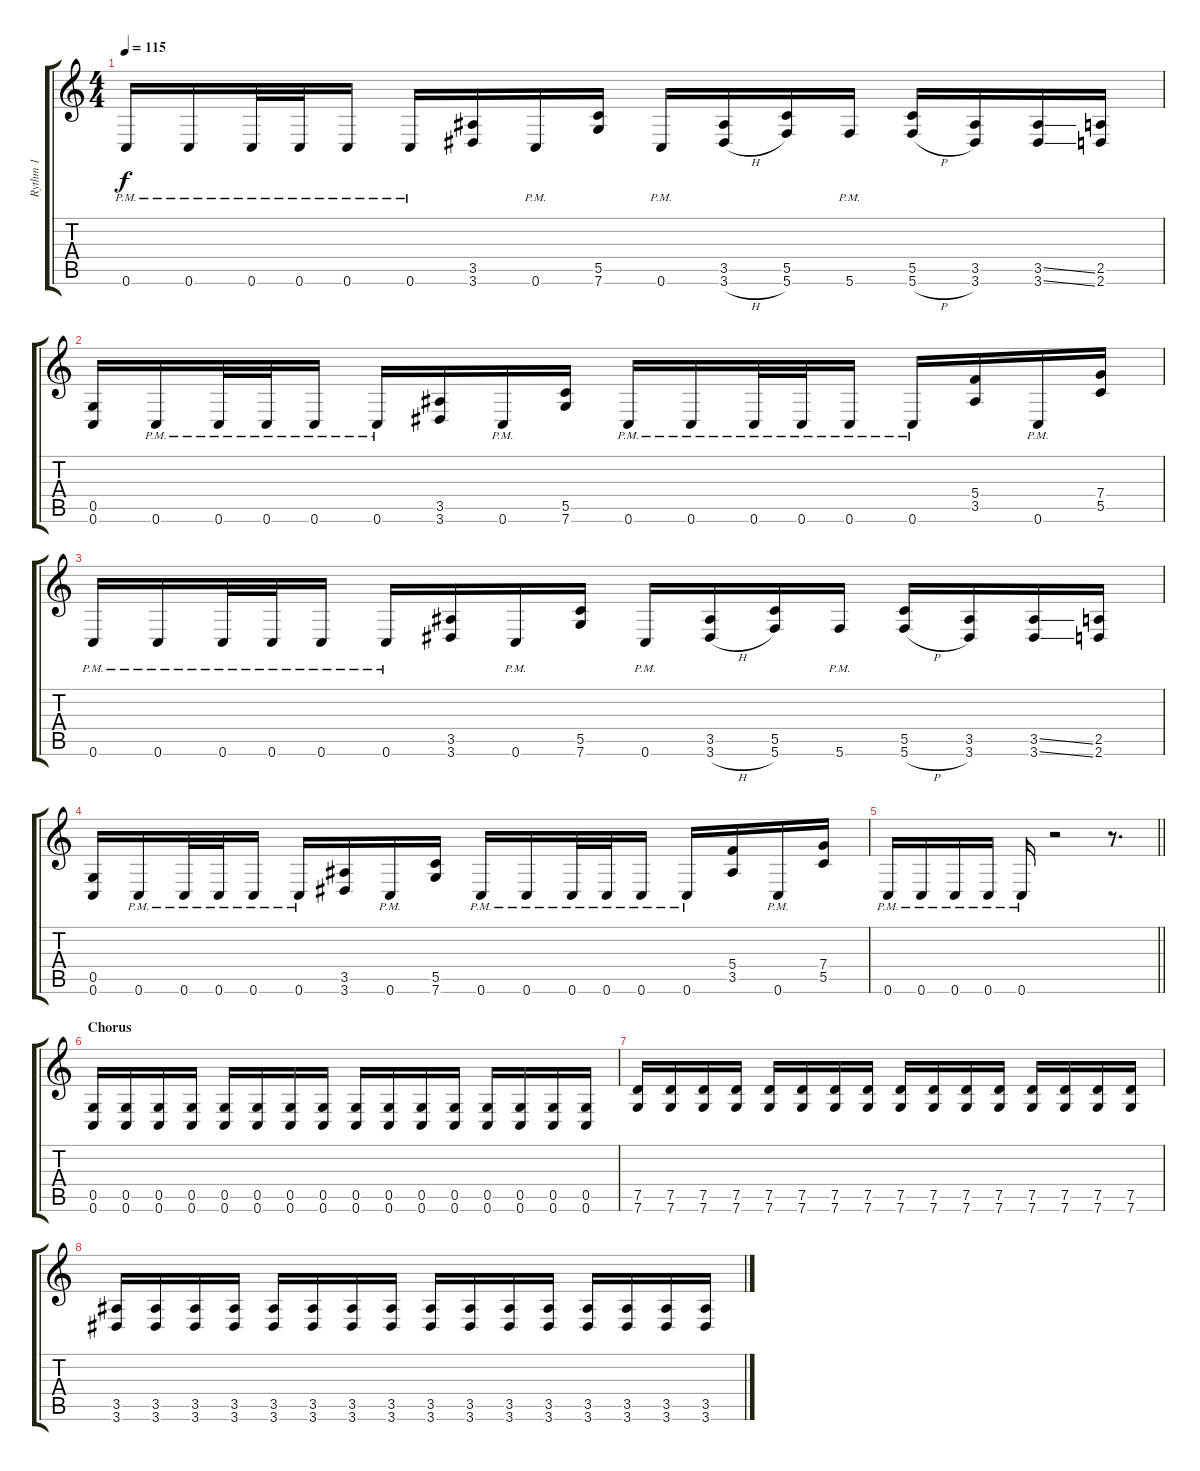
\track ("Rythm 1" "Rythm 1") {instrument distortionguitar}
\staff {score tabs}
\tuning (D4 A3 F3 C3 G2 C2) {hide}
\ts (4 4)
\tempo 115
\clef g2
\ks c
0.6{pm}.16{dy f} 0.6{pm}.16 0.6{pm}.32 0.6{pm}.32 0.6{pm}.16 0.6{pm}.16 (3.5 3.6).16 0.6{pm}.16 (5.5 7.6).16 0.6{pm}.16 (3.5 3.6{h}).16 (5.5 5.6).16 5.6{pm}.16 (5.5 5.6{h}).16 (3.5 3.6).16 (3.5{ss} 3.6{ss}).16 (2.5 2.6).16 |
(0.5 0.6).16 0.6{pm}.16 0.6{pm}.32 0.6{pm}.32 0.6{pm}.16 0.6{pm}.16 (3.5 3.6).16 0.6{pm}.16 (5.5 7.6).16 0.6{pm}.16 0.6{pm}.16 0.6{pm}.32 0.6{pm}.32 0.6{pm}.16 0.6{pm}.16 (5.4 3.5).16 0.6{pm}.16 (7.4 5.5).16 |
0.6{pm}.16 0.6{pm}.16 0.6{pm}.32 0.6{pm}.32 0.6{pm}.16 0.6{pm}.16 (3.5 3.6).16 0.6{pm}.16 (5.5 7.6).16 0.6{pm}.16 (3.5 3.6{h}).16 (5.5 5.6).16 5.6{pm}.16 (5.5 5.6{h}).16 (3.5 3.6).16 (3.5{ss} 3.6{ss}).16 (2.5 2.6).16 |
(0.5 0.6).16 0.6{pm}.16 0.6{pm}.32 0.6{pm}.32 0.6{pm}.16 0.6{pm}.16 (3.5 3.6).16 0.6{pm}.16 (5.5 7.6).16 0.6{pm}.16 0.6{pm}.16 0.6{pm}.32 0.6{pm}.32 0.6{pm}.16 0.6{pm}.16 (5.4 3.5).16 0.6{pm}.16 (7.4 5.5).16 |
\barLineRight lightlight
0.6{pm}.16 0.6{pm}.16 0.6{pm}.16 0.6{pm}.16 0.6{pm}.16 r.2 r.8{d} |
\section ("" "Chorus")
(0.5 0.6).16 (0.5 0.6).16 (0.5 0.6).16 (0.5 0.6).16 (0.5 0.6).16 (0.5 0.6).16 (0.5 0.6).16 (0.5 0.6).16 (0.5 0.6).16 (0.5 0.6).16 (0.5 0.6).16 (0.5 0.6).16 (0.5 0.6).16 (0.5 0.6).16 (0.5 0.6).16 (0.5 0.6).16 |
(7.5 7.6).16 (7.5 7.6).16 (7.5 7.6).16 (7.5 7.6).16 (7.5 7.6).16 (7.5 7.6).16 (7.5 7.6).16 (7.5 7.6).16 (7.5 7.6).16 (7.5 7.6).16 (7.5 7.6).16 (7.5 7.6).16 (7.5 7.6).16 (7.5 7.6).16 (7.5 7.6).16 (7.5 7.6).16 |
(3.5 3.6).16 (3.5 3.6).16 (3.5 3.6).16 (3.5 3.6).16 (3.5 3.6).16 (3.5 3.6).16 (3.5 3.6).16 (3.5 3.6).16 (3.5 3.6).16 (3.5 3.6).16 (3.5 3.6).16 (3.5 3.6).16 (3.5 3.6).16 (3.5 3.6).16 (3.5 3.6).16 (3.5 3.6).16
